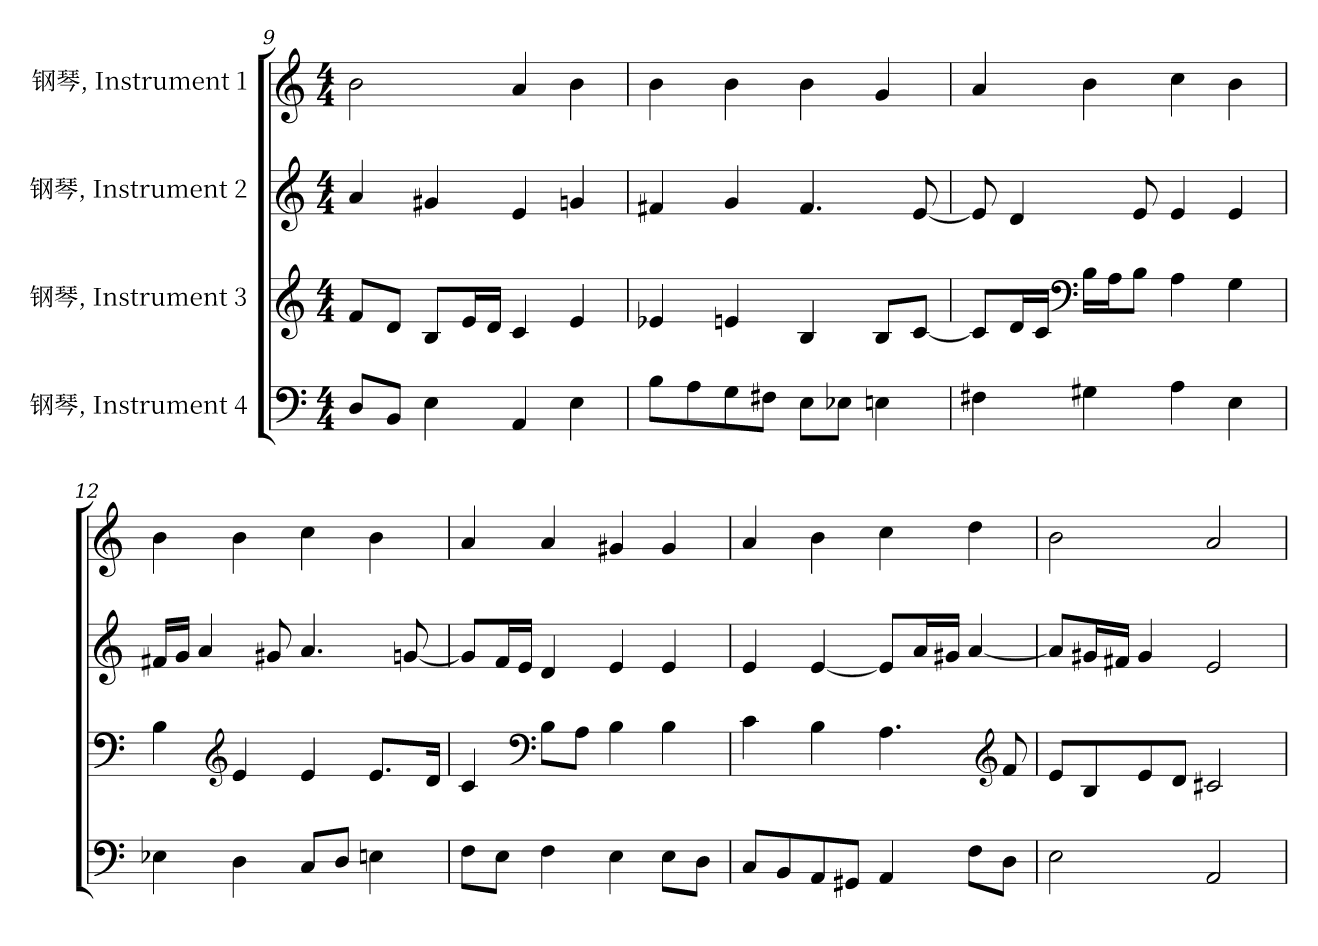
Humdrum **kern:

**kern	**kern	**kern	**kern
*part4	*part3	*part2	*part1
*staff4	*staff3	*staff2	*staff1
*I"钢琴, Instrument 4	*I"钢琴, Instrument 3	*I"钢琴, Instrument 2	*I"钢琴, Instrument 1
!!LO:LB:g=z
*clefF4	*clefG2	*clefG2	*clefG2
*k[]	*k[]	*k[]	*k[]
*M4/4	*M4/4	*M4/4	*M4/4
=9	=9	=9	=9
8D/L	8f/L	4a/	2b\
8BB/J	8d/J	.	.
4E\	8B/L	4g#X/	.
.	16e/L	.	.
.	16d/JJ	.	.
4AA/	4c/	4e/	4a/
4E\	4e/	4gn/	4b\
=10	=10	=10	=10
8B\L	4e-X/	4f#X/	4b\
8A\	.	.	.
8G\	4en/	4g/	4b\
8F#X\J	.	.	.
8E\L	4B/	4.f#/	4b\
8E-X\J	.	.	.
4En\	8B/L	.	4g/
.	[8c/J	[8e/	.
=11	=11	=11	=11
4F#X\	8c/L]	8e/]	4a/
.	16d/L	4d/	.
.	16c/JJ	.	.
*	*clefF4	*	*
4G#X\	16B\LL	.	4b\
.	16A\J	.	.
.	8B\J	8e/	.
4A\	4A\	4e/	4cc\
4E\	4G\	4e/	4b\
=12	=12	=12	=12
4E-X\	4B\	16f#X/LL	4b\
.	.	16g/JJ	.
.	.	4a/	.
*	*clefG2	*	*
4D\	4e/	.	4b\
.	.	8g#X/	.
8C/L	4e/	4.a/	4cc\
8D/J	.	.	.
4En\	8.e/L	.	4b\
.	.	[8gn/	.
.	16d/Jk	.	.
!!LO:PB:g=z
=13	=13	=13	=13
8F\L	4c/	8g/L]	4a/
8E\J	.	16f/L	.
.	.	16e/JJ	.
*	*clefF4	*	*
4F\	8B\L	4d/	4a/
.	8A\J	.	.
4E\	4B\	4e/	4g#X/
8E\L	4B\	4e/	4g#/
8D\J	.	.	.
=14	=14	=14	=14
8C/L	4c\	4e/	4a/
8BB/	.	.	.
8AA/	4B\	[4e/	4b\
8GG#X/J	.	.	.
4AA/	4.A\	8e/L]	4cc\
.	.	16a/L	.
.	.	16g#X/JJ	.
8F\L	.	[4a/	4dd\
*	*clefG2	*	*
8D\J	8f/	.	.
=15	=15	=15	=15
2E\	8e/L	8a/L]	2b\
.	8B/	16g#X/L	.
.	.	16f#X/JJ	.
.	8e/	4g#/	.
.	8d/J	.	.
2AA/	2c#X/	2e/	2a/
=	=	=	=
*-	*-	*-	*-
